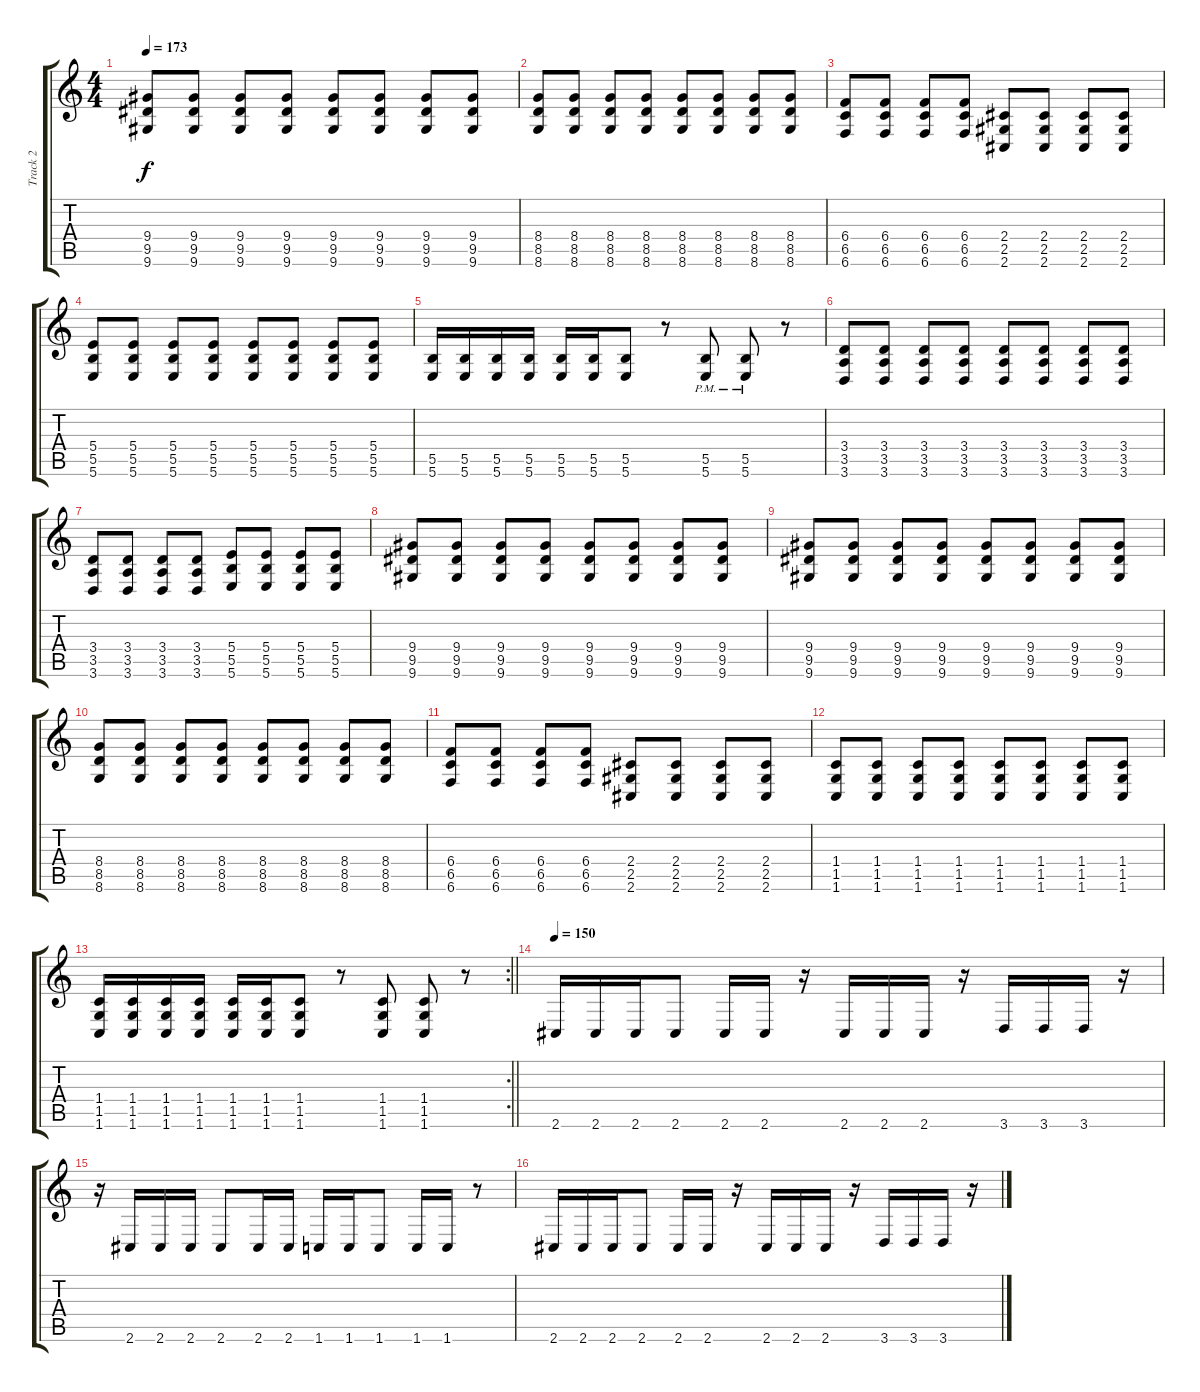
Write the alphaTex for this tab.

\track ("Track 2" "Track 2") {instrument distortionguitar}
\staff {score tabs}
\tuning (Db4 Ab3 E3 B2 Gb2 B1) {hide}
\ts (4 4)
\tempo 173
\clef g2
\ks c
(9.4 9.5 9.6).8{dy f} (9.4 9.5 9.6).8 (9.4 9.5 9.6).8 (9.4 9.5 9.6).8 (9.4 9.5 9.6).8 (9.4 9.5 9.6).8 (9.4 9.5 9.6).8 (9.4 9.5 9.6).8 |
(8.4 8.5 8.6).8 (8.4 8.5 8.6).8 (8.4 8.5 8.6).8 (8.4 8.5 8.6).8 (8.4 8.5 8.6).8 (8.4 8.5 8.6).8 (8.4 8.5 8.6).8 (8.4 8.5 8.6).8 |
(6.4 6.5 6.6).8 (6.4 6.5 6.6).8 (6.4 6.5 6.6).8 (6.4 6.5 6.6).8 (2.4 2.5 2.6).8 (2.4 2.5 2.6).8 (2.4 2.5 2.6).8 (2.4 2.5 2.6).8 |
(5.4 5.5 5.6).8 (5.4 5.5 5.6).8 (5.4 5.5 5.6).8 (5.4 5.5 5.6).8 (5.4 5.5 5.6).8 (5.4 5.5 5.6).8 (5.4 5.5 5.6).8 (5.4 5.5 5.6).8 |
(5.5 5.6).16 (5.5 5.6).16 (5.5 5.6).16 (5.5 5.6).16 (5.5 5.6).16 (5.5 5.6).16 (5.5 5.6).8 r.8 (5.5{pm} 5.6{pm}).8 (5.5{pm} 5.6{pm}).8 r.8 |
(3.4 3.5 3.6).8 (3.4 3.5 3.6).8 (3.4 3.5 3.6).8 (3.4 3.5 3.6).8 (3.4 3.5 3.6).8 (3.4 3.5 3.6).8 (3.4 3.5 3.6).8 (3.4 3.5 3.6).8 |
(3.4 3.5 3.6).8 (3.4 3.5 3.6).8 (3.4 3.5 3.6).8 (3.4 3.5 3.6).8 (5.4 5.5 5.6).8 (5.4 5.5 5.6).8 (5.4 5.5 5.6).8 (5.4 5.5 5.6).8 |
(9.4 9.5 9.6).8 (9.4 9.5 9.6).8 (9.4 9.5 9.6).8 (9.4 9.5 9.6).8 (9.4 9.5 9.6).8 (9.4 9.5 9.6).8 (9.4 9.5 9.6).8 (9.4 9.5 9.6).8 |
(9.4 9.5 9.6).8 (9.4 9.5 9.6).8 (9.4 9.5 9.6).8 (9.4 9.5 9.6).8 (9.4 9.5 9.6).8 (9.4 9.5 9.6).8 (9.4 9.5 9.6).8 (9.4 9.5 9.6).8 |
(8.4 8.5 8.6).8 (8.4 8.5 8.6).8 (8.4 8.5 8.6).8 (8.4 8.5 8.6).8 (8.4 8.5 8.6).8 (8.4 8.5 8.6).8 (8.4 8.5 8.6).8 (8.4 8.5 8.6).8 |
(6.4 6.5 6.6).8 (6.4 6.5 6.6).8 (6.4 6.5 6.6).8 (6.4 6.5 6.6).8 (2.4 2.5 2.6).8 (2.4 2.5 2.6).8 (2.4 2.5 2.6).8 (2.4 2.5 2.6).8 |
(1.4 1.5 1.6).8 (1.4 1.5 1.6).8 (1.4 1.5 1.6).8 (1.4 1.5 1.6).8 (1.4 1.5 1.6).8 (1.4 1.5 1.6).8 (1.4 1.5 1.6).8 (1.4 1.5 1.6).8 |
\rc 2
\barLineRight lightlight
(1.4 1.5 1.6).16 (1.4 1.5 1.6).16 (1.4 1.5 1.6).16 (1.4 1.5 1.6).16 (1.4 1.5 1.6).16 (1.4 1.5 1.6).16 (1.4 1.5 1.6).8 r.8 (1.4 1.5 1.6).8 (1.4 1.5 1.6).8 r.8 |
\tempo 150
2.6.16{instrument overdrivenguitar} 2.6.16 2.6.16 2.6.8 2.6.16 2.6.16 r.16 2.6.16 2.6.16 2.6.16 r.16 3.6.16 3.6.16 3.6.16 r.16 |
r.16 2.6.16 2.6.16 2.6.16 2.6.8 2.6.16 2.6.16 1.6.16 1.6.16 1.6.8 1.6.16 1.6.16 r.8 |
2.6.16 2.6.16 2.6.16 2.6.8 2.6.16 2.6.16 r.16 2.6.16 2.6.16 2.6.16 r.16 3.6.16 3.6.16 3.6.16 r.16
